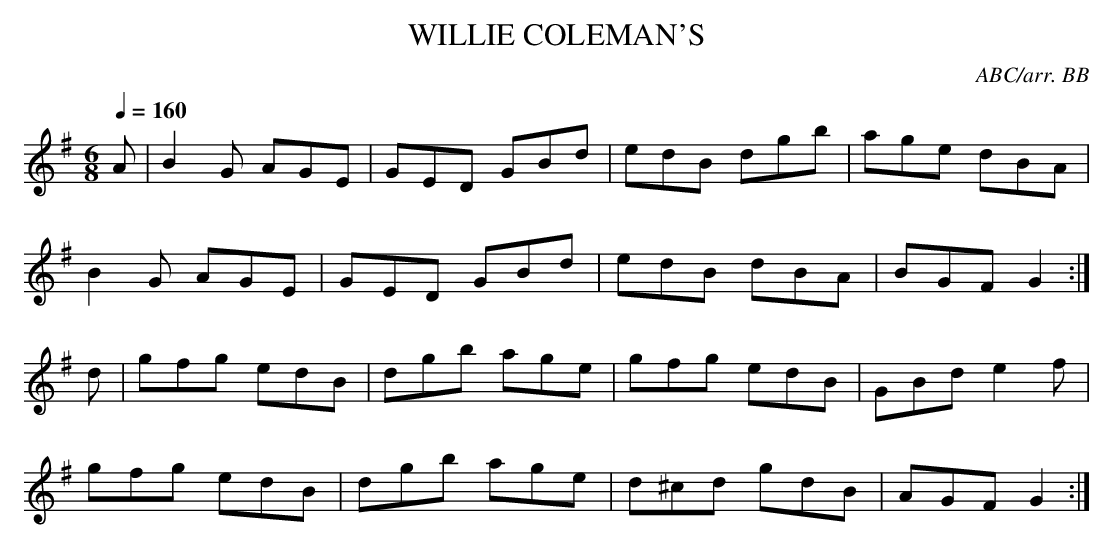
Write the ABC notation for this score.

X:1
T:WILLIE COLEMAN'S
C:ABC/arr. BB
M:6/8
Q:1/4=160
L:1/8
K:G
A|B2G AGE|GED GBd|edB dgb|age dBA|
B2G AGE|GED GBd|edB dBA|BGF G2 :|
d|gfg edB|dgb age|gfg edB|GBd e2f|
gfg edB|dgb age|d^cd gdB|AGF G2 :|
